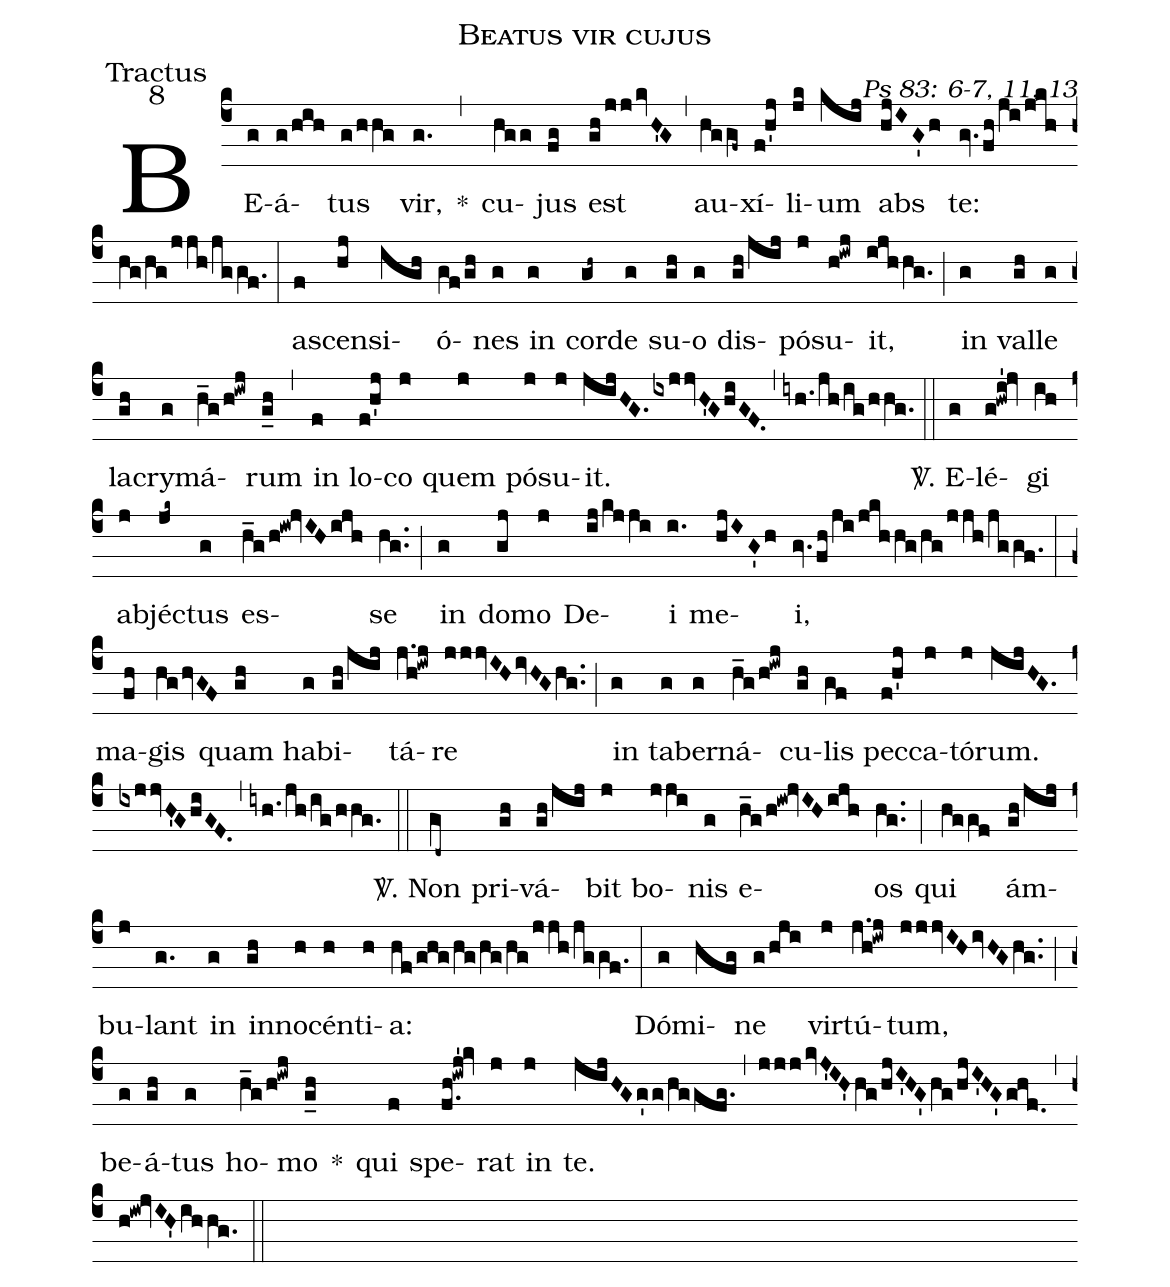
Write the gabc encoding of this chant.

name: Beatus vir cujus;
office-part: Tractus;
mode: 8;
commentary: Ps 83: 6-7, 11, 13;
%%
(c4) BE(g)á(g/hih)tus(g/hhg) vir,(g.) *(,) cu(hgg)jus(fg) est(gh/jj/kvH'G) (,) au(hggf~)xí(f!h'j)li(jk)um(kij) abs(hjIG'h) te:(gv./fh/ji/jkhhg/hg/jjh/jggf.) (:)
a(f)scen(hj)si(igh)ó(gf/gh)nes(g) in(g) cor(gh~)de(g) su(gh)o(g) dis(gh/jij)pó(j)su(h!iwj)it,(ijhhg.) (;) in(g) val(gh)le(g) la(gh)cry(g)má(h_g/h!iwj)rum(g_h) (,) in(f) lo(f!h'j)co(j) quem(j) pó(j)su(j)it.(jijHG./ixjjvH'G/hiGF.) (,) (iyh./jh/ig/hhg.) (::)
<sp>V/</sp>. E(g)lé(g!hwi'!jv)gi(ih) ab(j)jéc(jk~)tus(g) es(h_g/h!iw!jvIH/ijh)se(hg..) (;) in(g) do(gj)mo(j) De(ij/kjji)i(i.) me(hjIG'h)i,(gv./fh/ji/jkhhg/hg/jjh/jggf.) (:)
ma(fh)gis(hg/hvGF) quam(gh) ha(g)bi(gh/jij)tá(j.h!iwj)re(jjjvIH/ivHG/hg..) (;) in(g) ta(g)ber(g)ná(h_g/h!iwj)cu(gh)lis(gf) pec(f!h'j)ca(j)tó(j)rum.(jijHG./ixjjvH'G/hiGF.) (,) (iyh./jh/ig/hhg.) (::)
<sp>V/</sp>. Non(gd~) pri(gh)vá(gh/jij)bit(j) bo(jji)nis(g) e(h_g/h!iw!jvIH/ijh)os(hg..) (;) qui(hggf) ám(gh/jij)bu(j)lant(g.) in(g) in(gh)no(h)cén(h)ti(h)a:(hf/ghg/hg/hg/hg/jjh/jggf.) (:)
Dó(g)mi(hfg)ne(g/hji) vir(j)tú(j.h!iwj)tum,(jjjvIH/ivHG/hg..) (;) be(g)á(gh)tus(g) ho(h_g/h!iwj)mo(g_h) *() qui(f) spe(f.h!iwj'!kv)rat(j) in(j) te.(jijHGg'g/hggfg.) (,) (jjj/kvJ'IH'/hg/hjI'HG'/hg/hjI'HG'/ghf.) (,) (h!iw!jvIH'/ihhg.) (::)
